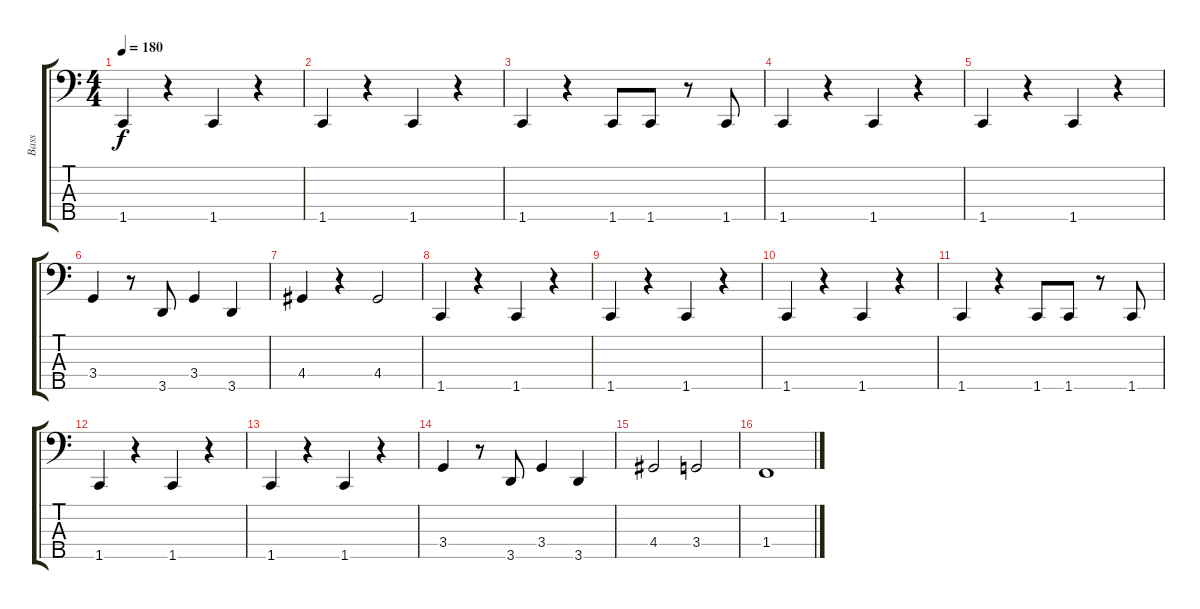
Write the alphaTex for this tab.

\track ("Bass" "Bass") {instrument slapbass2}
\staff {score tabs}
\tuning (G2 D2 A1 E1 B0) {hide}
\ts (4 4)
\tempo 180
\clef f4
\ks c
1.5.4{dy f} r.4 1.5.4 r.4 |
1.5.4 r.4 1.5.4 r.4 |
1.5.4 r.4 1.5.8 1.5.8 r.8 1.5.8 |
1.5.4 r.4 1.5.4 r.4 |
1.5.4 r.4 1.5.4 r.4 |
3.4.4 r.8 3.5.8 3.4.4 3.5.4 |
4.4.4 r.4 4.4.2 |
1.5.4 r.4 1.5.4 r.4 |
1.5.4 r.4 1.5.4 r.4 |
1.5.4 r.4 1.5.4 r.4 |
1.5.4 r.4 1.5.8 1.5.8 r.8 1.5.8 |
1.5.4 r.4 1.5.4 r.4 |
1.5.4 r.4 1.5.4 r.4 |
3.4.4 r.8 3.5.8 3.4.4 3.5.4 |
4.4.2 3.4.2 |
1.4.1
